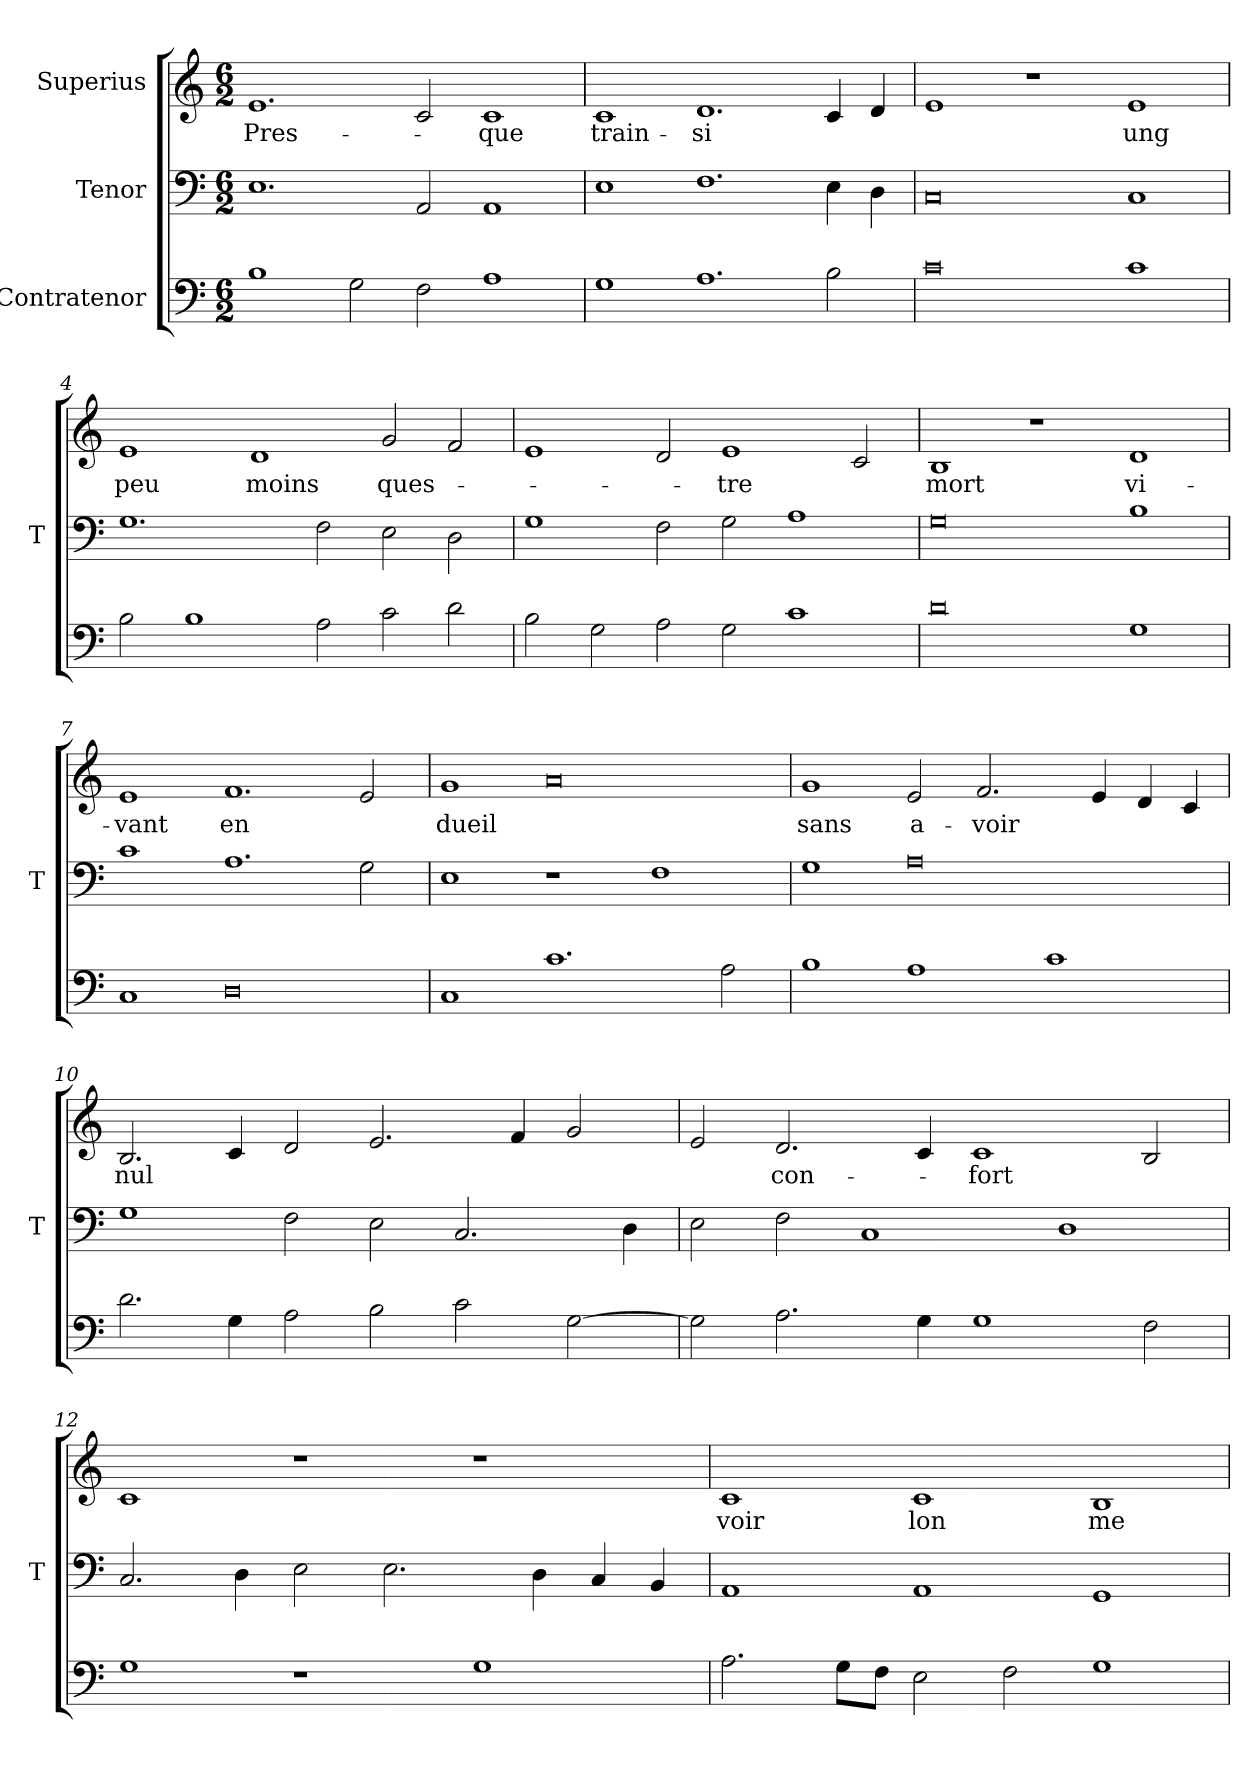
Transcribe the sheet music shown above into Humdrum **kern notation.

**kern	**kern	**kern	**text
*part3	*part2	*part1	*part1
*staff3	*staff2	*staff1	*staff1
*I"Contratenor	*I"Tenor	*I"Superius	*
*	*I'T	*	*
*clefF4	*clefF4	*clefG2	*
*M6/2	*M6/2	*M6/2	*
=1	=1	=1	=1
1B	1.E	1.e	Pres-
2G	.	.	.
2F	2AA	2c	.
1A	1AA	1c	-que
=2	=2	=2	=2
1G	1E	1c	train-
1.A	1.F	1.d	-si
2B	4E	4c	.
.	4D	4d	.
=3	=3	=3	=3
0c	0C	1e	.
.	.	1r	.
1c	1C	1e	-ung
=4	=4	=4	=4
2B	1.G	1e	-peu
1B	.	.	.
.	.	1d	-moins
2A	2F	.	.
2c	2E	2g	ques-
2d	2D	2f	.
=5	=5	=5	=5
2B	1G	1e	.
2G	.	.	.
2A	2F	2d	.
2G	2G	1e	-tre
1c	1A	.	.
.	.	2c	.
=6	=6	=6	=6
0d	0G	1B	-mort
.	.	1r	.
1G	1B	1d	vi-
=7	=7	=7	=7
1C	1c	1e	-vant
0D	1.A	1.f	-en
.	2G	2e	.
=8	=8	=8	=8
1C	1E	1g	-dueil
1.c	1r	0a	.
.	1F	.	.
2A	.	.	.
=9	=9	=9	=9
1B	1G	1g	-sans
1A	0A	2e	a-
.	.	2.f	-voir
1c	.	.	.
.	.	4e	.
.	.	4d	.
.	.	4c	.
=10	=10	=10	=10
2.d	1G	2.B	-nul
4G	.	4c	.
2A	2F	2d	.
2B	2E	2.e	.
2c	2.C	.	.
.	.	4f	.
[2G	.	2g	.
.	4D	.	.
=11	=11	=11	=11
2G]	2E	2e	.
2.A	2F	2.d	con-
.	1C	.	.
4G	.	4c	.
1G	.	1c	-fort
.	1D	.	.
2F	.	2B	.
=12	=12	=12	=12
1G	2.C	1c	.
.	4D	.	.
1r	2E	1r	.
.	2.E	.	.
1G	.	1r	.
.	4D	.	.
.	4C	.	.
.	4BB	.	.
=13	=13	=13	=13
2.A	1AA	1c	-voir
8G\L	.	.	.
8F\J	.	.	.
2E	1AA	1c	-lon
2F	.	.	.
1G	1GG	1B	-me
=	=	=	=
*-	*-	*-	*-
